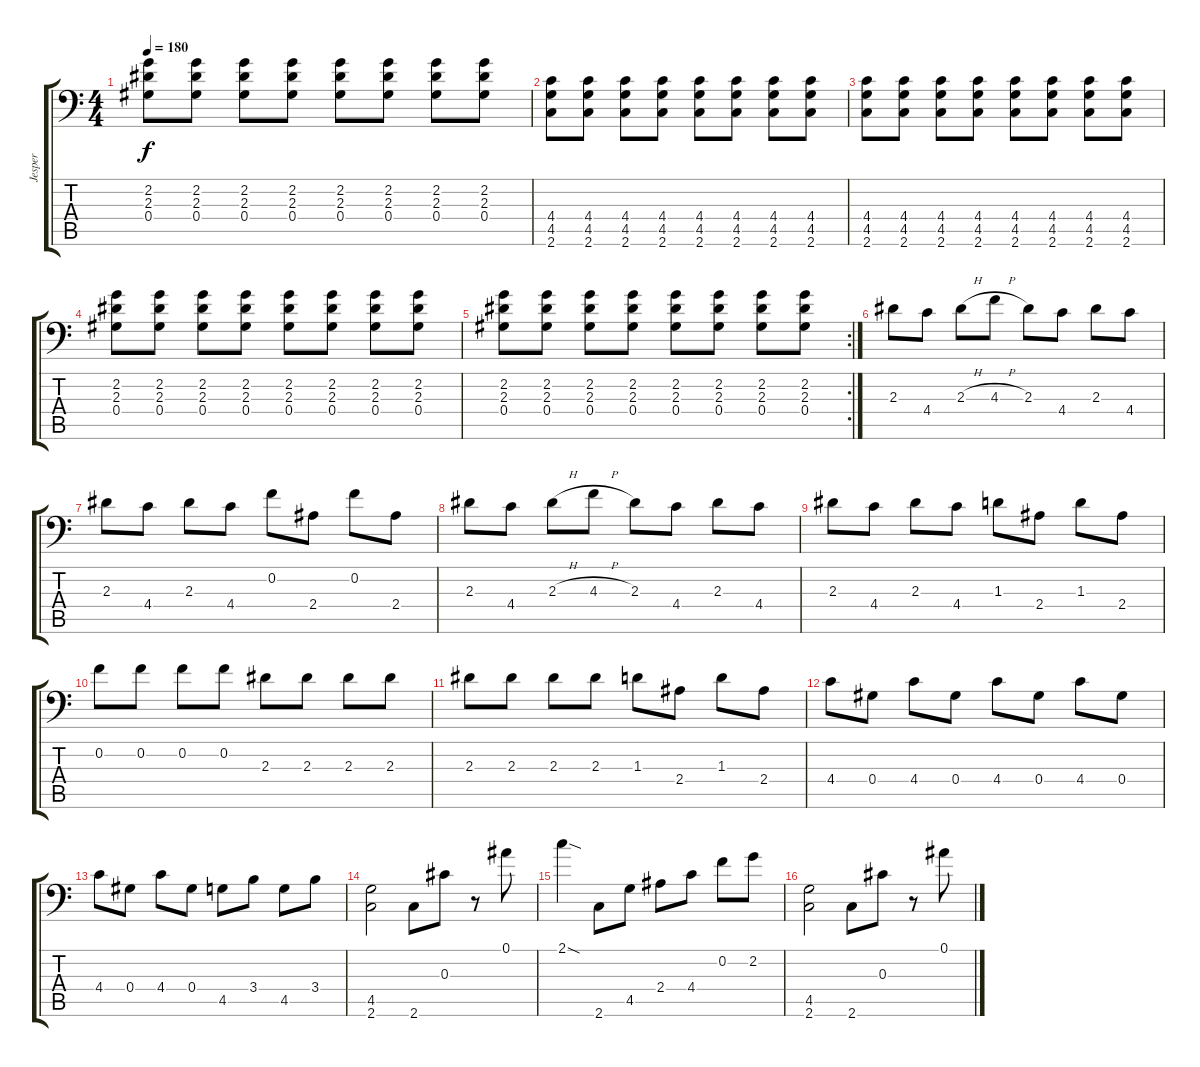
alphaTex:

\track ("Jesper" "Jesper") {instrument distortionguitar}
\staff {score tabs}
\tuning (Bb3 F3 Db3 Ab2 Eb2 Bb1) {hide}
\ts (4 4)
\tempo 180
\clef f4
\ks c
(2.2 2.3 0.4).8{dy f} (2.2 2.3 0.4).8 (2.2 2.3 0.4).8 (2.2 2.3 0.4).8 (2.2 2.3 0.4).8 (2.2 2.3 0.4).8 (2.2 2.3 0.4).8 (2.2 2.3 0.4).8 |
(4.4 4.5 2.6).8 (4.4 4.5 2.6).8 (4.4 4.5 2.6).8 (4.4 4.5 2.6).8 (4.4 4.5 2.6).8 (4.4 4.5 2.6).8 (4.4 4.5 2.6).8 (4.4 4.5 2.6).8 |
(4.4 4.5 2.6).8 (4.4 4.5 2.6).8 (4.4 4.5 2.6).8 (4.4 4.5 2.6).8 (4.4 4.5 2.6).8 (4.4 4.5 2.6).8 (4.4 4.5 2.6).8 (4.4 4.5 2.6).8 |
(2.2 2.3 0.4).8 (2.2 2.3 0.4).8 (2.2 2.3 0.4).8 (2.2 2.3 0.4).8 (2.2 2.3 0.4).8 (2.2 2.3 0.4).8 (2.2 2.3 0.4).8 (2.2 2.3 0.4).8 |
\rc 2
(2.2 2.3 0.4).8 (2.2 2.3 0.4).8 (2.2 2.3 0.4).8 (2.2 2.3 0.4).8 (2.2 2.3 0.4).8 (2.2 2.3 0.4).8 (2.2 2.3 0.4).8 (2.2 2.3 0.4).8 |
2.3.8 4.4.8 2.3{h}.8 4.3{h}.8 2.3.8 4.4.8 2.3.8 4.4.8 |
2.3.8 4.4.8 2.3.8 4.4.8 0.2.8 2.4.8 0.2.8 2.4.8 |
2.3.8 4.4.8 2.3{h}.8 4.3{h}.8 2.3.8 4.4.8 2.3.8 4.4.8 |
2.3.8 4.4.8 2.3.8 4.4.8 1.3.8 2.4.8 1.3.8 2.4.8 |
0.2.8 0.2.8 0.2.8 0.2.8 2.3.8 2.3.8 2.3.8 2.3.8 |
2.3.8 2.3.8 2.3.8 2.3.8 1.3.8 2.4.8 1.3.8 2.4.8 |
4.4.8 0.4.8 4.4.8 0.4.8 4.4.8 0.4.8 4.4.8 0.4.8 |
4.4.8 0.4.8 4.4.8 0.4.8 4.5.8 3.4.8 4.5.8 3.4.8 |
(4.5 2.6).2 2.6.8 0.3.8 r.8 0.1.8 |
2.1{sod}.4 2.6.8 4.5.8 2.4.8 4.4.8 0.2.8 2.2.8 |
(4.5 2.6).2 2.6.8 0.3.8 r.8 0.1.8
